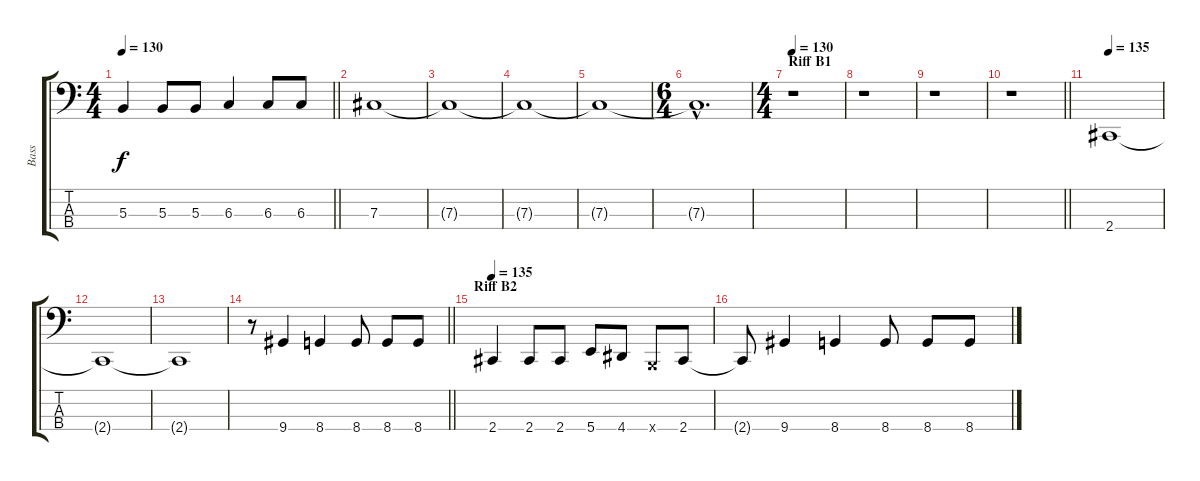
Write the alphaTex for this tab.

\track ("Bass" "Bass") {instrument electricbassfinger}
\staff {score tabs}
\tuning (E2 B1 Gb1 B0) {hide}
\ts (4 4)
\tempo 130
\clef f4
\barLineRight lightlight
\ks c
5.3.4{dy f} 5.3.8 5.3.8 6.3.4 6.3.8 6.3.8 |
7.3.1 |
7.3{t}.1 |
7.3{t}.1 |
7.3{t}.1 |
\ts (6 4)
7.3{hac t}.1{d} |
\ts (4 4)
\section ("" "Riff B1")
\tempo 130
r.1{volume 16} |
r.1 |
r.1 |
\barLineRight lightlight
r.1 |
\tempo 135
2.4.1 |
2.4{t}.1 |
2.4{t}.1 |
\barLineRight lightlight
r.8 9.4.4 8.4.4 8.4.8 8.4.8 8.4.8 |
\section ("" "Riff B2")
\tempo 135
2.4.4 2.4.8 2.4.8 5.4.8 4.4.8 0.4{x}.8 2.4.8 |
2.4{t}.8 9.4.4 8.4.4 8.4.8 8.4.8 8.4.8
